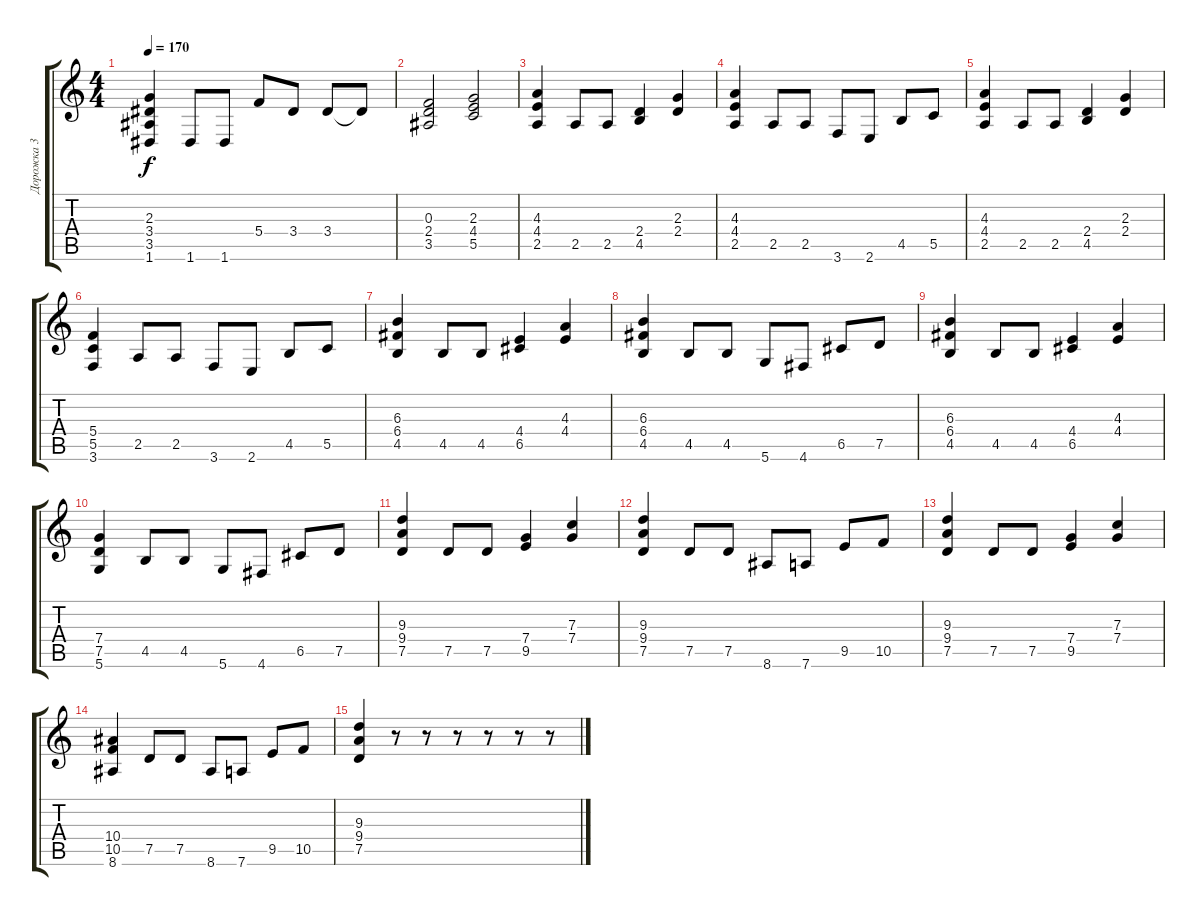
\track ("Дорожка 3" "Дорожка 3") {instrument distortionguitar}
\staff {score tabs}
\tuning (D4 A3 F3 C3 G2 D2) {hide}
\ts (4 4)
\tempo 170
\clef g2
\ks c
(2.3 3.4 3.5 1.6).4{dy f} 1.6.8 1.6.8 5.4.8 3.4.8 3.4.8 3.4{t}.8 |
(0.3 2.4 3.5).2 (2.3 4.4 5.5).2 |
(4.3 4.4 2.5).4 2.5.8 2.5.8 (2.4 4.5).4 (2.3 2.4).4 |
(4.3 4.4 2.5).4 2.5.8 2.5.8 3.6.8 2.6.8 4.5.8 5.5.8 |
(4.3 4.4 2.5).4 2.5.8 2.5.8 (2.4 4.5).4 (2.3 2.4).4 |
(5.4 5.5 3.6).4 2.5.8 2.5.8 3.6.8 2.6.8 4.5.8 5.5.8 |
(6.3 6.4 4.5).4 4.5.8 4.5.8 (4.4 6.5).4 (4.3 4.4).4 |
(6.3 6.4 4.5).4 4.5.8 4.5.8 5.6.8 4.6.8 6.5.8 7.5.8 |
(6.3 6.4 4.5).4 4.5.8 4.5.8 (4.4 6.5).4 (4.3 4.4).4 |
(7.4 7.5 5.6).4 4.5.8 4.5.8 5.6.8 4.6.8 6.5.8 7.5.8 |
(9.3 9.4 7.5).4 7.5.8 7.5.8 (7.4 9.5).4 (7.3 7.4).4 |
(9.3 9.4 7.5).4 7.5.8 7.5.8 8.6.8 7.6.8 9.5.8 10.5.8 |
(9.3 9.4 7.5).4 7.5.8 7.5.8 (7.4 9.5).4 (7.3 7.4).4 |
(10.4 10.5 8.6).4 7.5.8 7.5.8 8.6.8 7.6.8 9.5.8 10.5.8 |
(9.3 9.4 7.5).4 r.8 r.8 r.8 r.8 r.8 r.8
